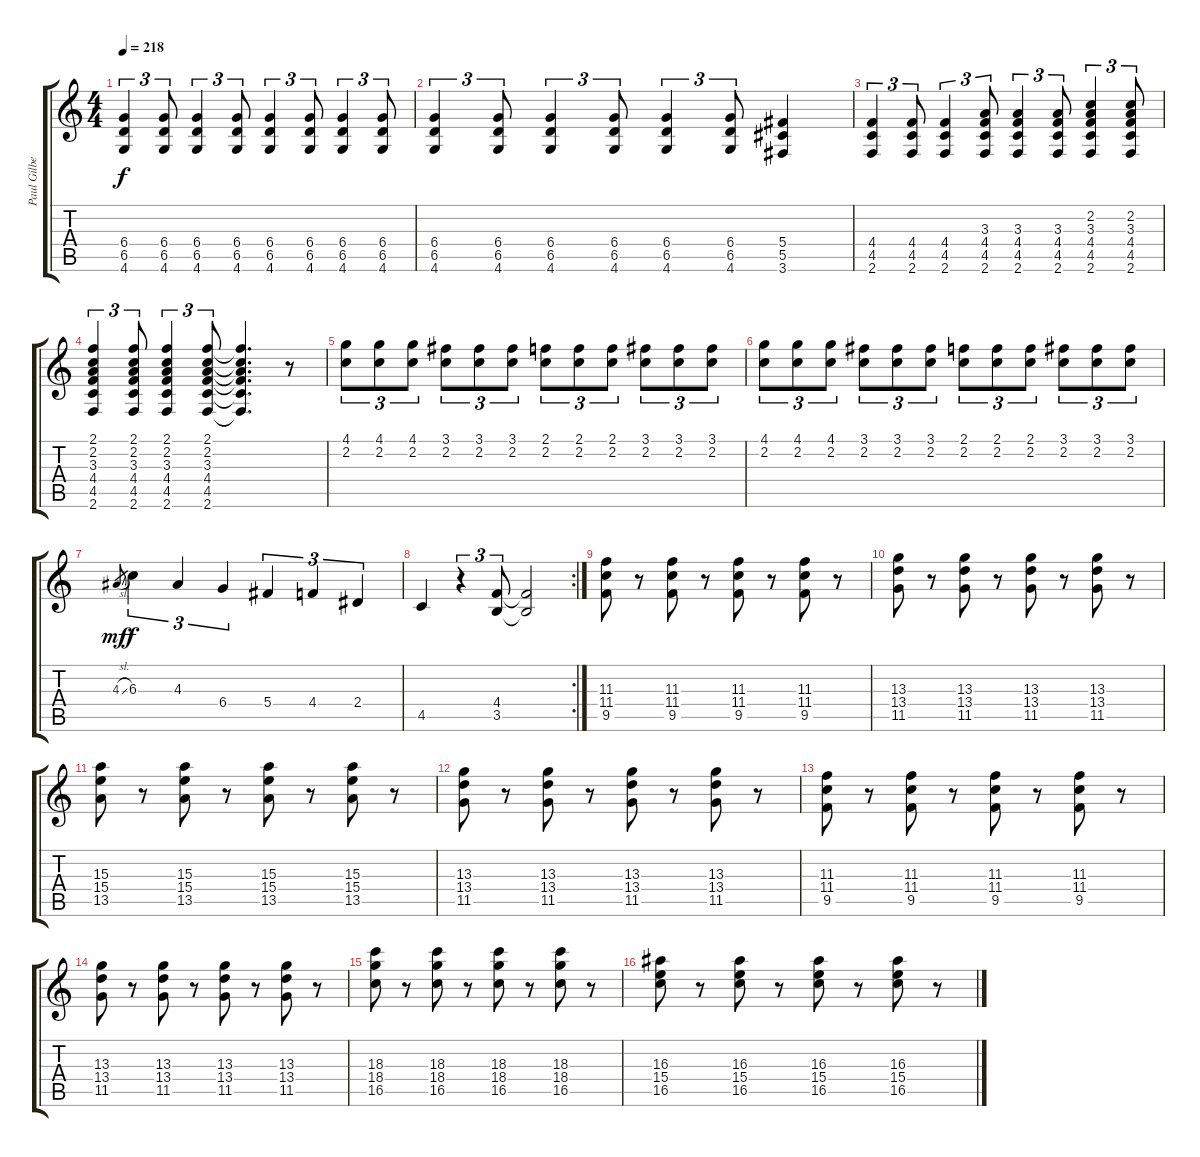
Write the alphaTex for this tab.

\track ("Paul Gilbert" "Paul Gilbe") {instrument overdrivenguitar}
\staff {score tabs}
\tuning (Eb4 Bb3 Gb3 Db3 Ab2 Eb2) {hide}
\ts (4 4)
\tempo 218
\clef g2
\ks c
(6.4 6.5 4.6).4{tu (3 2) dy f} (6.4 6.5 4.6).8{tu (3 2)} (6.4 6.5 4.6).4{tu (3 2)} (6.4 6.5 4.6).8{tu (3 2)} (6.4 6.5 4.6).4{tu (3 2)} (6.4 6.5 4.6).8{tu (3 2)} (6.4 6.5 4.6).4{tu (3 2)} (6.4 6.5 4.6).8{tu (3 2)} |
(6.4 6.5 4.6).4{tu (3 2)} (6.4 6.5 4.6).8{tu (3 2)} (6.4 6.5 4.6).4{tu (3 2)} (6.4 6.5 4.6).8{tu (3 2)} (6.4 6.5 4.6).4{tu (3 2)} (6.4 6.5 4.6).8{tu (3 2)} (5.4 5.5 3.6).4 |
(4.4 4.5 2.6).4{tu (3 2)} (4.4 4.5 2.6).8{tu (3 2)} (4.4 4.5 2.6).4{tu (3 2)} (3.3 4.4 4.5 2.6).8{tu (3 2)} (3.3 4.4 4.5 2.6).4{tu (3 2)} (3.3 4.4 4.5 2.6).8{tu (3 2)} (2.2 3.3 4.4 4.5 2.6).4{tu (3 2)} (2.2 3.3 4.4 4.5 2.6).8{tu (3 2)} |
(2.1 2.2 3.3 4.4 4.5 2.6).4{tu (3 2)} (2.1 2.2 3.3 4.4 4.5 2.6).8{tu (3 2)} (2.1 2.2 3.3 4.4 4.5 2.6).4{tu (3 2)} (2.1 2.2 3.3 4.4 4.5 2.6).8{tu (3 2)} (2.1{t} 2.2{t} 3.3{t} 4.4{t} 4.5{t} 2.6{t}).4{d} r.8 |
(4.1 2.2).8{tu (3 2)} (4.1 2.2).8{tu (3 2)} (4.1 2.2).8{tu (3 2)} (3.1 2.2).8{tu (3 2)} (3.1 2.2).8{tu (3 2)} (3.1 2.2).8{tu (3 2)} (2.1 2.2).8{tu (3 2)} (2.1 2.2).8{tu (3 2)} (2.1 2.2).8{tu (3 2)} (3.1 2.2).8{tu (3 2)} (3.1 2.2).8{tu (3 2)} (3.1 2.2).8{tu (3 2)} |
(4.1 2.2).8{tu (3 2)} (4.1 2.2).8{tu (3 2)} (4.1 2.2).8{tu (3 2)} (3.1 2.2).8{tu (3 2)} (3.1 2.2).8{tu (3 2)} (3.1 2.2).8{tu (3 2)} (2.1 2.2).8{tu (3 2)} (2.1 2.2).8{tu (3 2)} (2.1 2.2).8{tu (3 2)} (3.1 2.2).8{tu (3 2)} (3.1 2.2).8{tu (3 2)} (3.1 2.2).8{tu (3 2)} |
4.3{sl}.8{gr dy mf} 6.3.4{tu (3 2) dy f} 4.3.4{tu (3 2)} 6.4.4{tu (3 2)} 5.4.4{tu (3 2)} 4.4.4{tu (3 2)} 2.4.4{tu (3 2)} |
\rc 2
4.5.4 r.4{tu (3 2)} (4.4 3.5).8{tu (3 2)} (4.4{t} 3.5{t}).2 |
(11.3 11.4 9.5).8 r.8 (11.3 11.4 9.5).8 r.8 (11.3 11.4 9.5).8 r.8 (11.3 11.4 9.5).8 r.8 |
(13.3 13.4 11.5).8 r.8 (13.3 13.4 11.5).8 r.8 (13.3 13.4 11.5).8 r.8 (13.3 13.4 11.5).8 r.8 |
(15.3 15.4 13.5).8 r.8 (15.3 15.4 13.5).8 r.8 (15.3 15.4 13.5).8 r.8 (15.3 15.4 13.5).8 r.8 |
(13.3 13.4 11.5).8 r.8 (13.3 13.4 11.5).8 r.8 (13.3 13.4 11.5).8 r.8 (13.3 13.4 11.5).8 r.8 |
(11.3 11.4 9.5).8 r.8 (11.3 11.4 9.5).8 r.8 (11.3 11.4 9.5).8 r.8 (11.3 11.4 9.5).8 r.8 |
(13.3 13.4 11.5).8 r.8 (13.3 13.4 11.5).8 r.8 (13.3 13.4 11.5).8 r.8 (13.3 13.4 11.5).8 r.8 |
(18.3 18.4 16.5).8 r.8 (18.3 18.4 16.5).8 r.8 (18.3 18.4 16.5).8 r.8 (18.3 18.4 16.5).8 r.8 |
(16.3 15.4 16.5).8 r.8 (16.3 15.4 16.5).8 r.8 (16.3 15.4 16.5).8 r.8 (16.3 15.4 16.5).8 r.8
